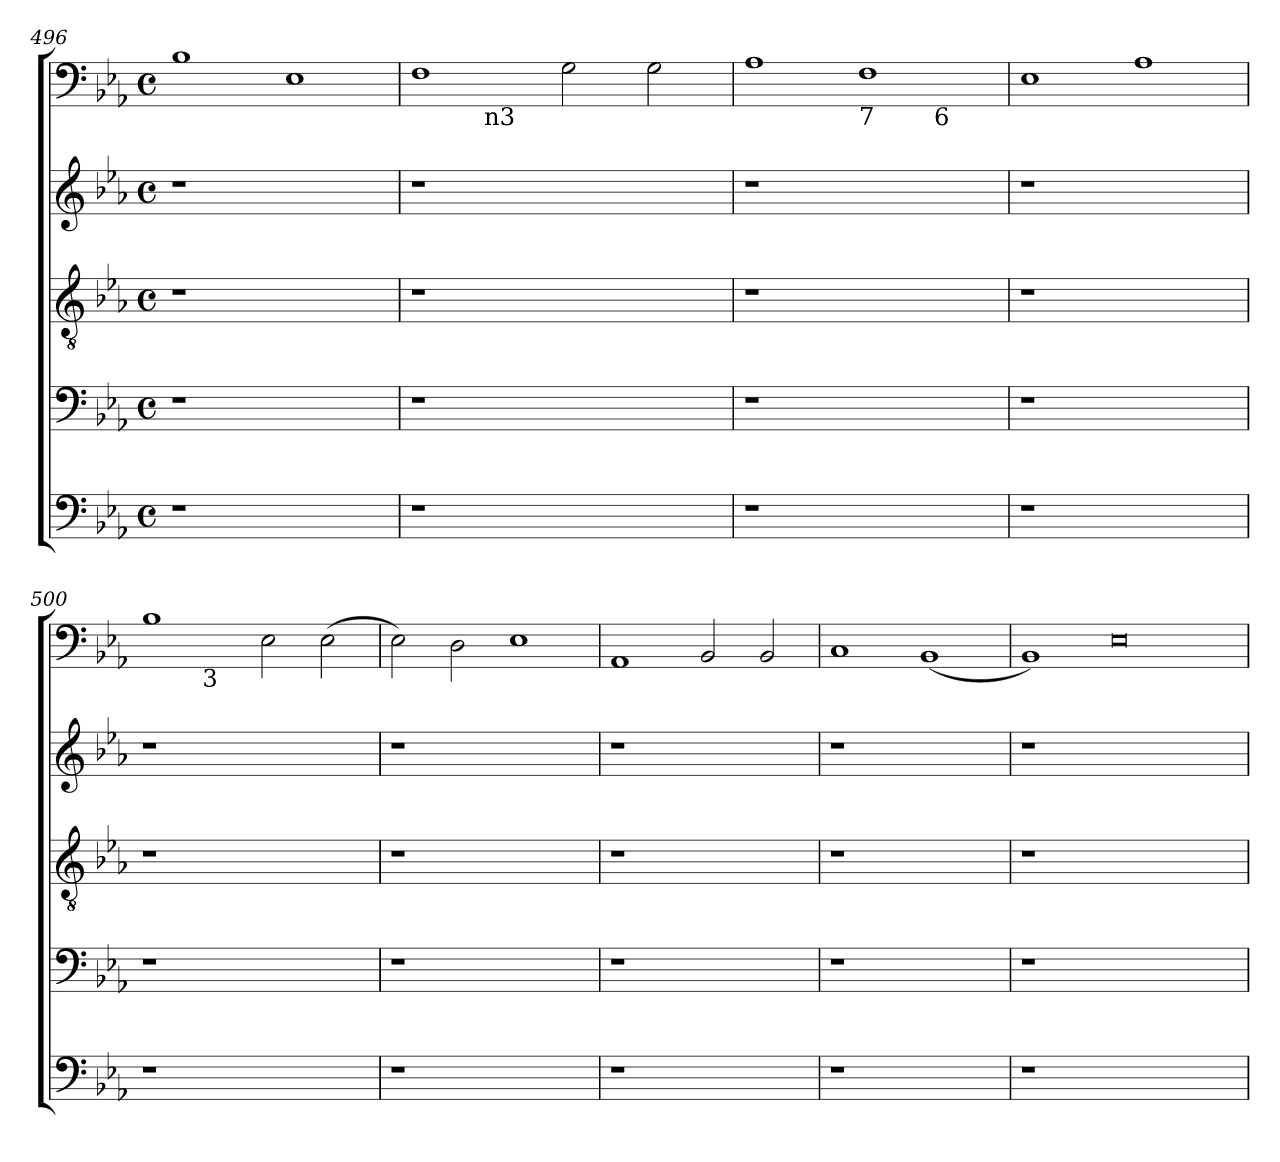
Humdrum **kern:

**kern	**kern	**kern	**kern	**kern
*part5	*part4	*part3	*part2	*part1
*staff5	*staff4	*staff3	*staff2	*staff1
*clefF4	*clefF4	*clefGv2	*clefG2	*clefF4
*	*ITrd-3c-5	*ITrd-3c-5	*ITrd-3c-5	*ITrd-3c-5
*k[b-e-a-]	*k[b-e-a-d-]	*k[b-e-a-d-]	*k[b-e-a-d-]	*k[b-e-a-d-]
*E-:	*A-:	*A-:	*A-:	*A-:
*M4/4	*M4/4	*M4/4	*M4/4	*M4/4
*met(c)	*met(c)	*met(c)	*met(c)	*met(c)
=496	=496	=496	=496	=496
1r	1r	1r	1r	1e-
1ryy	1ryy	1ryy	1ryy	1A-
!!LO:LB:g=z
=497	=497	=497	=497	=497
*	*	*	*	*^
1r	1r	1r	1r	1B->	4...ryy
!	!	!	!	!	!LO:TX:b:t=n3
.	.	.	.	.	1ryy
1ryy	1ryy	1ryy	1ryy	2c\	.
.	.	.	.	.	2ryy
.	.	.	.	2c>\	.
.	.	.	.	.	32ryy
=498	=498	=498	=498	=498	=498
1r	1r	1r	1r	1d-	1.ryy
!	!	!	!	!LO:TX:b:t=7	!
1ryy	1ryy	1ryy	1ryy	1B-	.
!	!	!	!	!	!LO:TX:b:t=6
.	.	.	.	.	2ryy
*	*	*	*	*v	*v
=499	=499	=499	=499	=499
1r	1r	1r	1r	1A-
1ryy	1ryy	1ryy	1ryy	1d-
=500	=500	=500	=500	=500
*	*	*	*	*^
1r	1r	1r	1r	1e->	2ryy
!	!	!	!	!	!LO:TX:b:t=3
.	.	.	.	.	1.ryy
1ryy	1ryy	1ryy	1ryy	2A-\	.
.	.	.	.	(>2A-\	.
*	*	*	*	*v	*v
!!LO:LB:g=z
=501	=501	=501	=501	=501
1r	1r	1r	1r	2A-\)
.	.	.	.	2G>\
1ryy	1ryy	1ryy	1ryy	1A-
=502	=502	=502	=502	=502
1r	1r	1r	1r	1D-
1ryy	1ryy	1ryy	1ryy	2E-/
.	.	.	.	2E-</
=503	=503	=503	=503	=503
1r	1r	1r	1r	1F
1ryy	1ryy	1ryy	1ryy	(<1E-<
=504	=504	=504	=504	=504
1r	1r	1r	1r	1E-<)
0ryy	0ryy	0ryy	0ryy	0A-
=	=	=	=	=
*-	*-	*-	*-	*-
